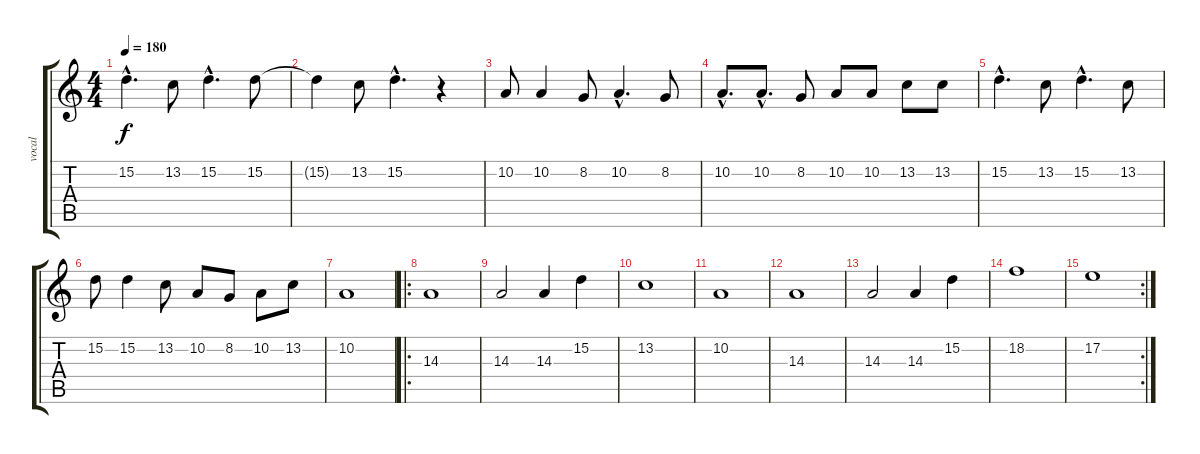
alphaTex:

\track ("vocal" "vocal") {instrument altosax}
\staff {score tabs}
\tuning (E4 B3 G3 D3 A2 E2) {hide}
\ts (4 4)
\tempo 180
\clef g2
\ks c
15.2{hac}.4{d dy f} 13.2.8 15.2{hac}.4{d} 15.2.8 |
15.2{t}.4 13.2.8 15.2{hac}.4{d} r.4 |
10.2.8 10.2.4 8.2.8 10.2{hac}.4{d} 8.2.8 |
10.2{hac}.8{d} 10.2{hac}.8{d} 8.2.8 10.2.8 10.2.8 13.2.8 13.2.8 |
15.2{hac}.4{d} 13.2.8 15.2{hac}.4{d} 13.2.8 |
15.2.8 15.2.4 13.2.8 10.2.8 8.2.8 10.2.8 13.2.8 |
10.2.1 |
\ro
14.3.1 |
14.3.2 14.3.4 15.2.4 |
13.2.1 |
10.2.1 |
14.3.1 |
14.3.2 14.3.4 15.2.4 |
18.2.1 |
\rc 2
17.2.1
